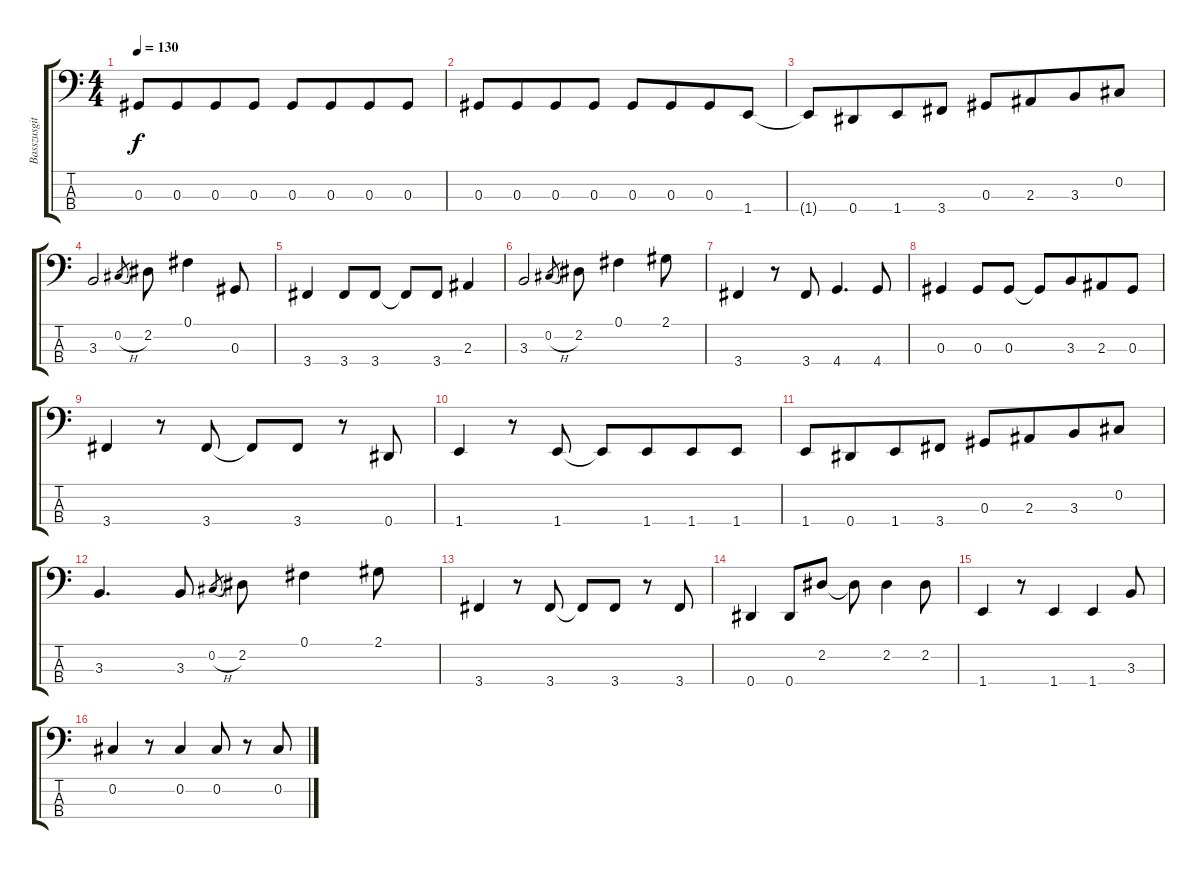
\track ("Basszusgitár (Barry Dunaway)" "Basszusgit") {instrument electricbassfinger}
\staff {score tabs}
\tuning (Gb2 Db2 Ab1 Eb1) {hide}
\ts (4 4)
\tempo 130
\clef f4
\ks c
0.3.8{dy f} 0.3.8{beam merge} 0.3.8 0.3.8 0.3.8 0.3.8{beam merge} 0.3.8 0.3.8 |
0.3.8 0.3.8{beam merge} 0.3.8 0.3.8 0.3.8 0.3.8{beam merge} 0.3.8 1.4.8 |
1.4{t}.8 0.4.8{beam merge} 1.4.8 3.4.8 0.3.8 2.3.8{beam merge} 3.3.8 0.2.8 |
3.3.2 0.2{h}.8{gr} 2.2.8 0.1.4 0.3.8 |
3.4.4 3.4.8 3.4.8 3.4{t}.8 3.4.8 2.3.4 |
3.3.2 0.2{h}.8{gr} 2.2.8 0.1.4 2.1.8 |
3.4.4 r.8 3.4.8 4.4.4{d} 4.4.8 |
0.3.4 0.3.8 0.3.8 0.3{t}.8 3.3.8{beam merge} 2.3.8 0.3.8 |
3.4.4 r.8 3.4.8 3.4{t}.8 3.4.8 r.8 0.4.8 |
1.4.4 r.8 1.4.8 1.4{t}.8 1.4.8{beam merge} 1.4.8 1.4.8 |
1.4.8 0.4.8{beam merge} 1.4.8 3.4.8 0.3.8 2.3.8{beam merge} 3.3.8 0.2.8 |
3.3.4{d} 3.3.8 0.2{h}.8{gr} 2.2.8 0.1.4 2.1.8 |
3.4.4 r.8 3.4.8 3.4{t}.8 3.4.8 r.8 3.4.8 |
0.4.4 0.4.8 2.2.8 2.2{t}.8 2.2.4 2.2.8 |
1.4.4 r.8 1.4.4 1.4.4 3.3.8 |
0.2.4 r.8 0.2.4 0.2.8 r.8 0.2.8
